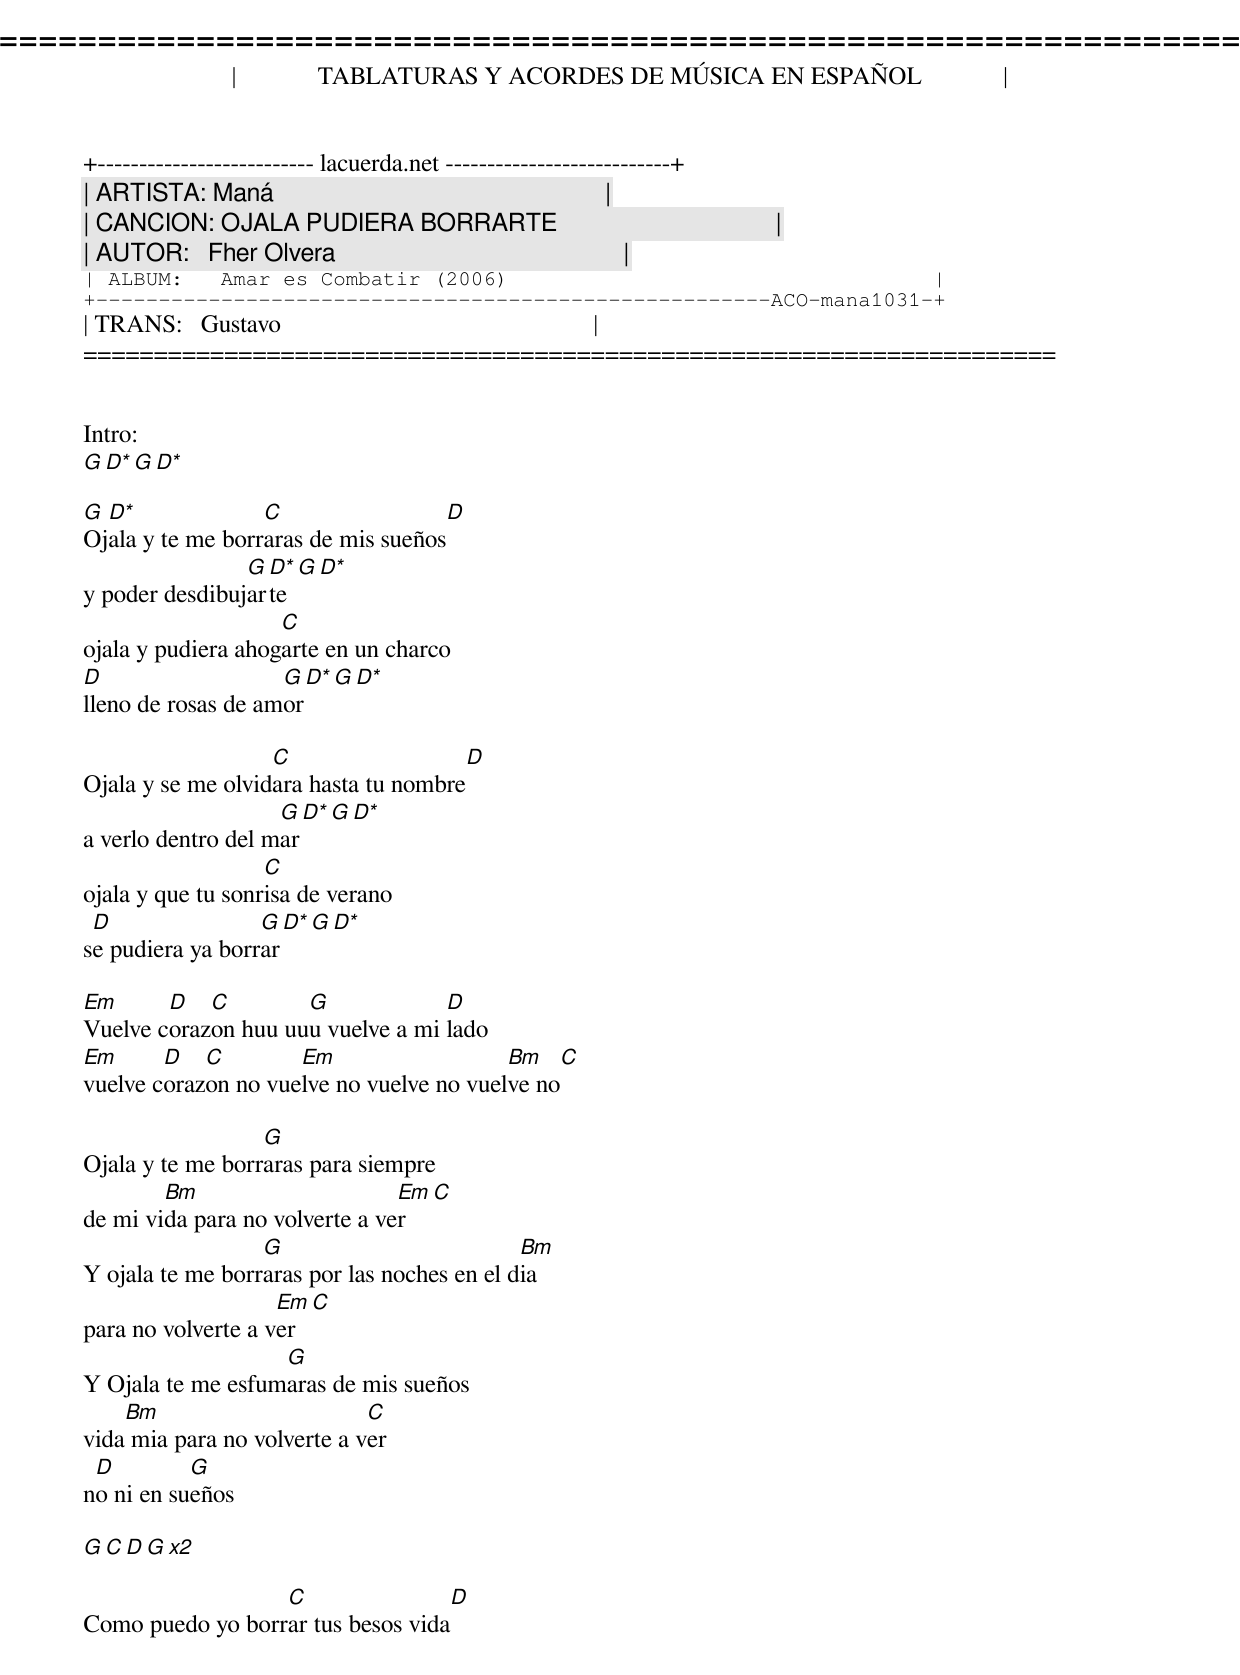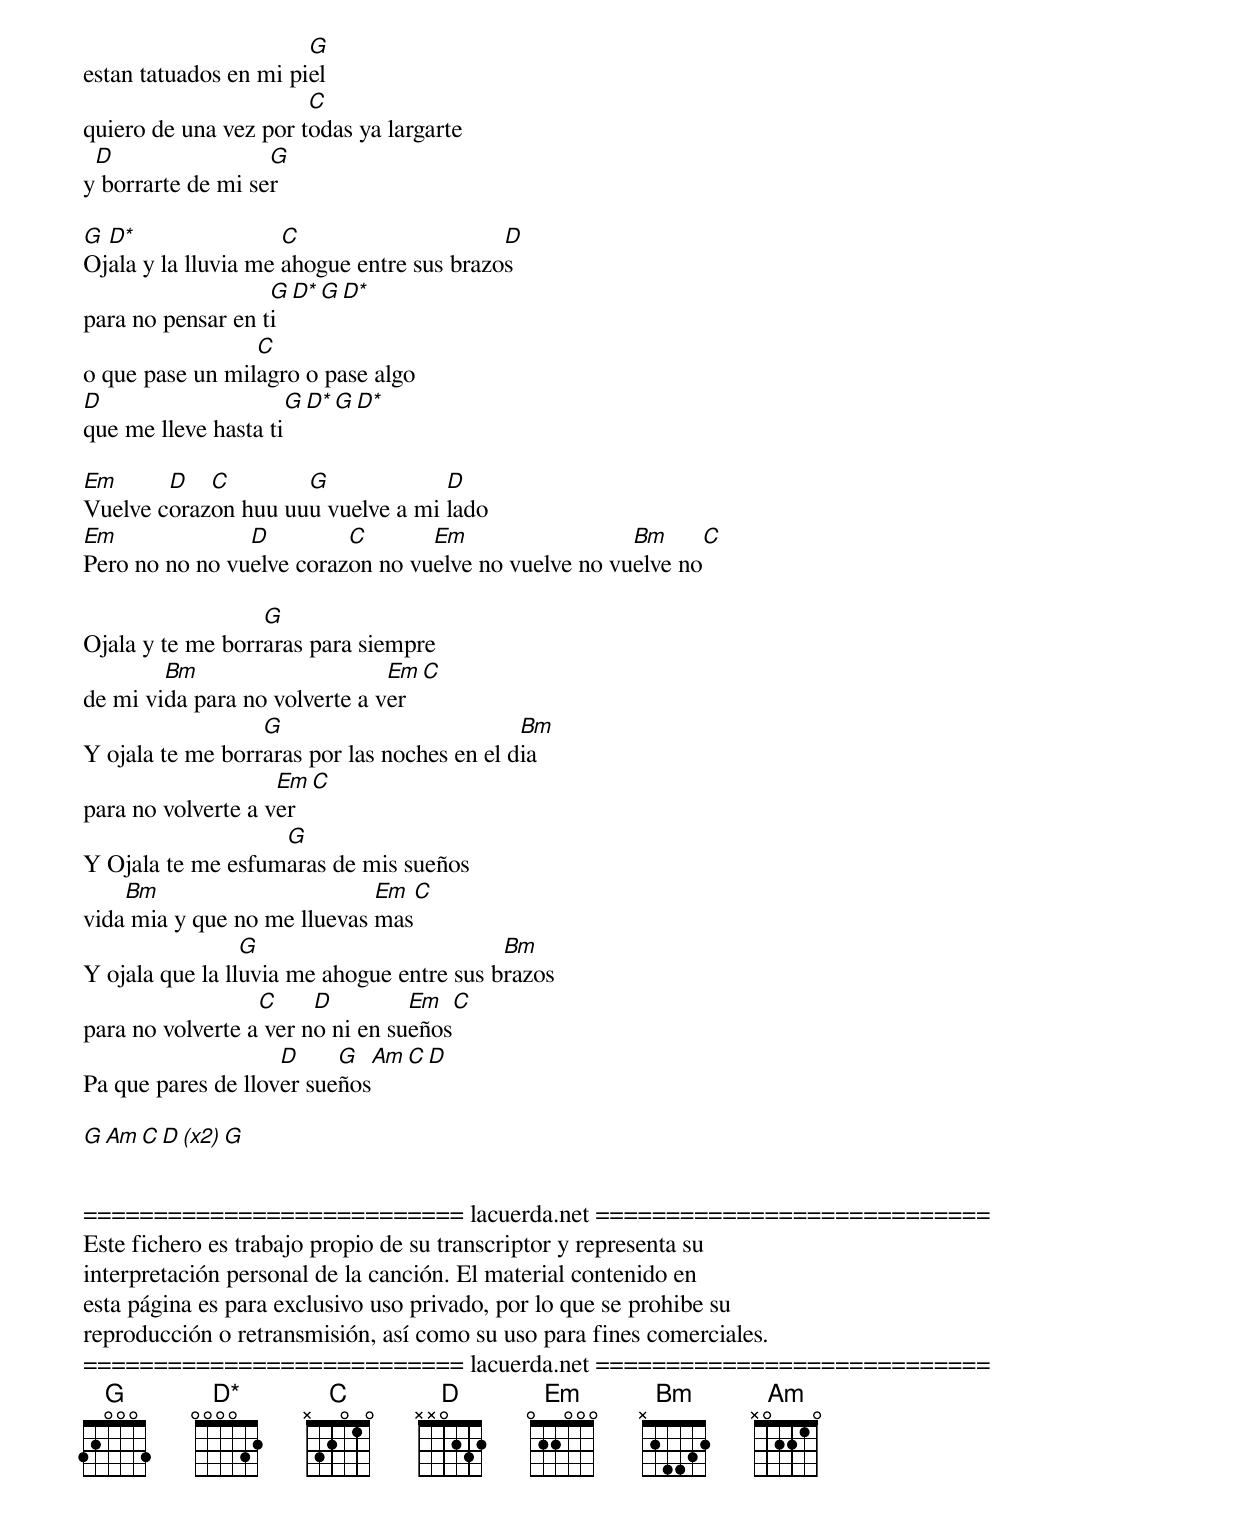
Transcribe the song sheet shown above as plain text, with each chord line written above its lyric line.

=====================================================================
|             TABLATURAS Y ACORDES DE MÚSICA EN ESPAÑOL             |
+-------------------------- lacuerda.net ---------------------------+
| ARTISTA: Maná                                                     |
| CANCION: OJALA PUDIERA BORRARTE                                   |
| AUTOR:   Fher Olvera                                              |
| ALBUM:   Amar es Combatir (2006)                                  |
+------------------------------------------------------ACO-mana1031-+
| TRANS:   Gustavo                                                  |
=====================================================================

D* 000032

Intro:
G D* G D*

G D*              C                  D
Ojala y te me borraras de mis sueños
                G D* G D*
y poder desdibujarte
                    C
ojala y pudiera ahogarte en un charco
D                   G D* G D*
lleno de rosas de amor

                   C                   D
Ojala y se me olvidara hasta tu nombre
                    G D* G D*
a verlo dentro del mar
                   C
ojala y que tu sonrisa de verano
 D                G D* G D*
se pudiera ya borrar

Em      D   C        G             D
Vuelve corazon huu uuu vuelve a mi lado
Em      D   C        Em                   Bm      C
vuelve corazon no vuelve no vuelve no vuelve no

                  G
Ojala y te me borraras para siempre
        Bm                      Em  C
de mi vida para no volverte a ver
                  G                          Bm
Y ojala te me borraras por las noches en el dia
                    Em  C
para no volverte a ver
                   G
Y Ojala te me esfumaras de mis sueños
    Bm                       C
vida mia para no volverte a ver
 D         G
no ni en sueños

G C D G x2

                  C                D
Como puedo yo borrar tus besos vida
                       G
estan tatuados en mi piel
                       C
quiero de una vez por todas ya largarte
 D                 G
y borrarte de mi ser

G D*                 C                     D
Ojala y la lluvia me ahogue entre sus brazos
                   G D* G D*
para no pensar en ti
                 C
o que pase un milagro o pase algo
D                    G D* G D*
que me lleve hasta ti

Em      D   C        G             D
Vuelve corazon huu uuu vuelve a mi lado
Em              D         C       Em                  Bm       C
Pero no no no vuelve corazon no vuelve no vuelve no vuelve no

                  G
Ojala y te me borraras para siempre
        Bm                     Em  C
de mi vida para no volverte a ver
                  G                          Bm
Y ojala te me borraras por las noches en el dia
                    Em  C
para no volverte a ver
                   G
Y Ojala te me esfumaras de mis sueños
    Bm                       Em   C
vida mia y que no me lluevas mas
                 G                         Bm
Y ojala que la lluvia me ahogue entre sus brazos
                  C     D         Em    C
para no volverte a ver no ni en sueños
                    D     G   Am C D
Pa que pares de llover sueños

G Am C D (x2) G


=========================== lacuerda.net ============================
Este fichero es trabajo propio de su transcriptor y representa su
interpretación personal de la canción. El material contenido en
esta página es para exclusivo uso privado, por lo que se prohibe su
reproducción o retransmisión, así como su uso para fines comerciales.
=========================== lacuerda.net ============================
